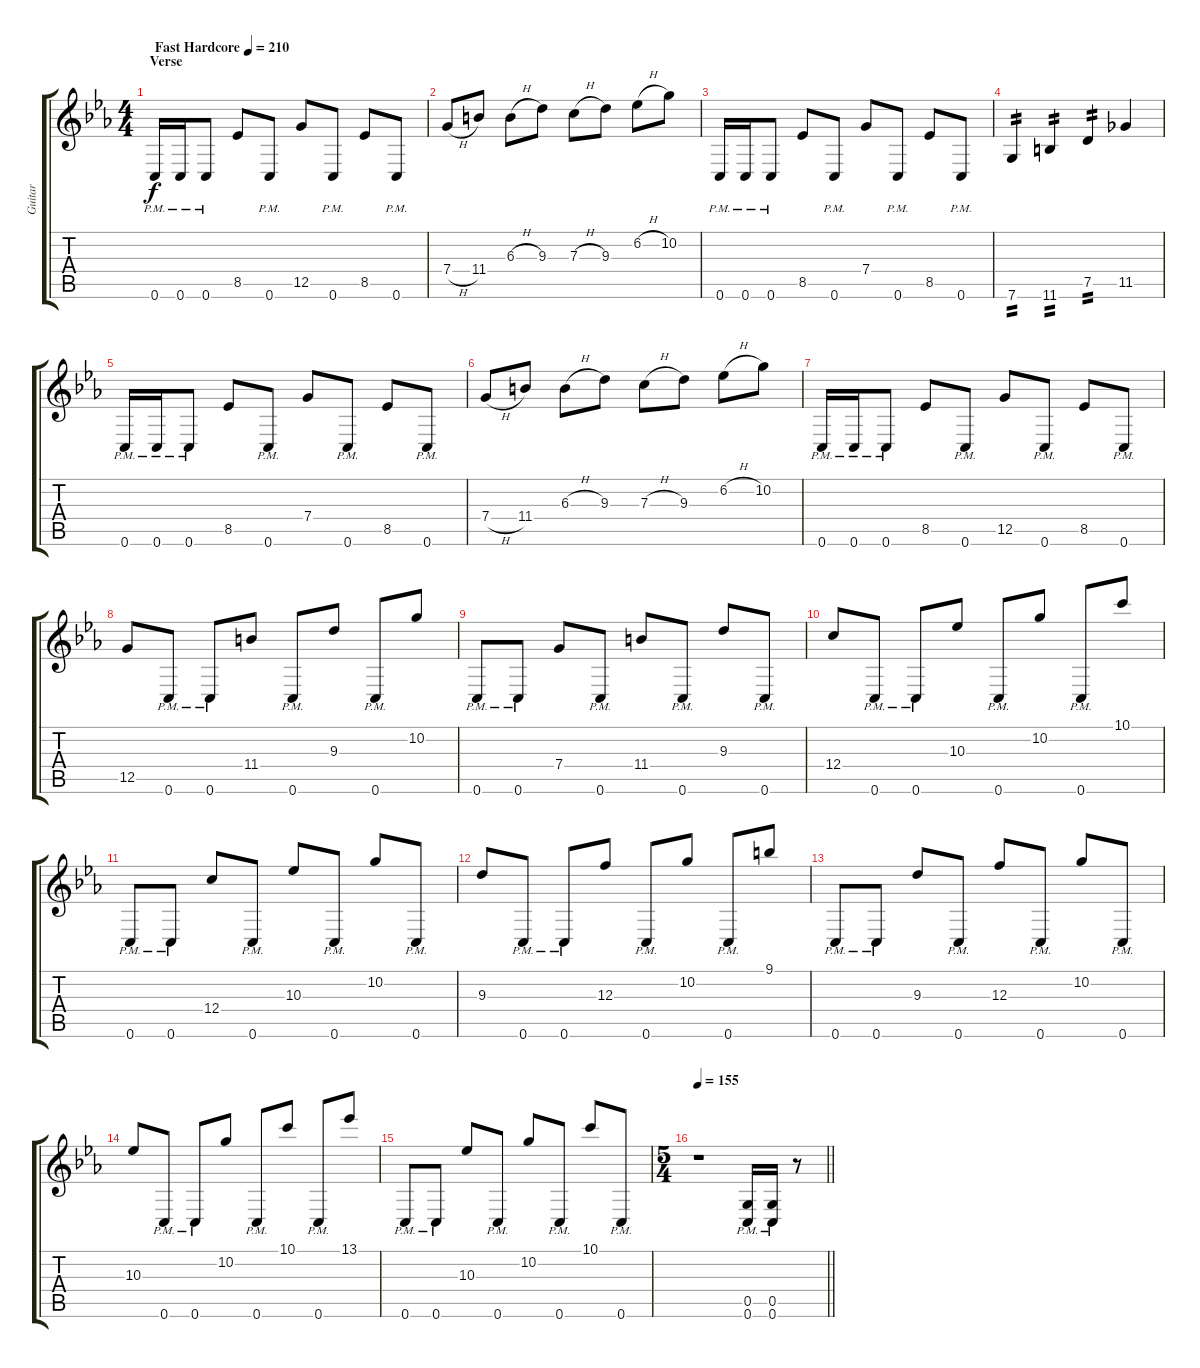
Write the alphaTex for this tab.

\track ("Guitar" "Guitar") {instrument distortionguitar}
\staff {score tabs}
\tuning (D4 A3 F3 C3 G2 C2) {hide}
\ts (4 4)
\section ("" "Verse")
\tempo (210 "Fast Hardcore")
\clef g2
\ks cminor
0.6{pm}.16{dy f instrument distortionguitar} 0.6{pm}.16 0.6{pm}.8 8.5.8 0.6{pm}.8 12.5.8 0.6{pm}.8 8.5.8 0.6{pm}.8 |
7.4{h}.8 11.4.8 6.3{h}.8 9.3.8 7.3{h}.8 9.3.8 6.2{h}.8 10.2.8 |
0.6{pm}.16 0.6{pm}.16 0.6{pm}.8 8.5.8 0.6{pm}.8 7.4.8 0.6{pm}.8 8.5.8 0.6{pm}.8 |
7.6.4{tp 2} 11.6.4{tp 2} 7.5.4{tp 2} 11.5.4 |
0.6{pm}.16 0.6{pm}.16 0.6{pm}.8 8.5.8 0.6{pm}.8 7.4.8 0.6{pm}.8 8.5.8 0.6{pm}.8 |
7.4{h}.8 11.4.8 6.3{h}.8 9.3.8 7.3{h}.8 9.3.8 6.2{h}.8 10.2.8 |
0.6{pm}.16 0.6{pm}.16 0.6{pm}.8 8.5.8 0.6{pm}.8 12.5.8 0.6{pm}.8 8.5.8 0.6{pm}.8 |
12.5.8 0.6{pm}.8 0.6{pm}.8 11.4.8 0.6{pm}.8 9.3.8 0.6{pm}.8 10.2.8 |
0.6{pm}.8 0.6{pm}.8 7.4.8 0.6{pm}.8 11.4.8 0.6{pm}.8 9.3.8 0.6{pm}.8 |
12.4.8 0.6{pm}.8 0.6{pm}.8 10.3.8 0.6{pm}.8 10.2.8 0.6{pm}.8 10.1.8 |
0.6{pm}.8 0.6{pm}.8 12.4.8 0.6{pm}.8 10.3.8 0.6{pm}.8 10.2.8 0.6{pm}.8 |
9.3.8 0.6{pm}.8 0.6{pm}.8 12.3.8 0.6{pm}.8 10.2.8 0.6{pm}.8 9.1.8 |
0.6{pm}.8 0.6{pm}.8 9.3.8 0.6{pm}.8 12.3.8 0.6{pm}.8 10.2.8 0.6{pm}.8 |
10.3.8 0.6{pm}.8 0.6{pm}.8 10.2.8 0.6{pm}.8 10.1.8 0.6{pm}.8 13.1.8 |
0.6{pm}.8 0.6{pm}.8 10.3.8 0.6{pm}.8 10.2.8 0.6{pm}.8 10.1.8 0.6{pm}.8 |
\ts (5 4)
\tempo 155
\barLineRight lightlight
r.1 (0.5{pm} 0.6{pm}).16 (0.5{pm} 0.6{pm}).16 r.8
